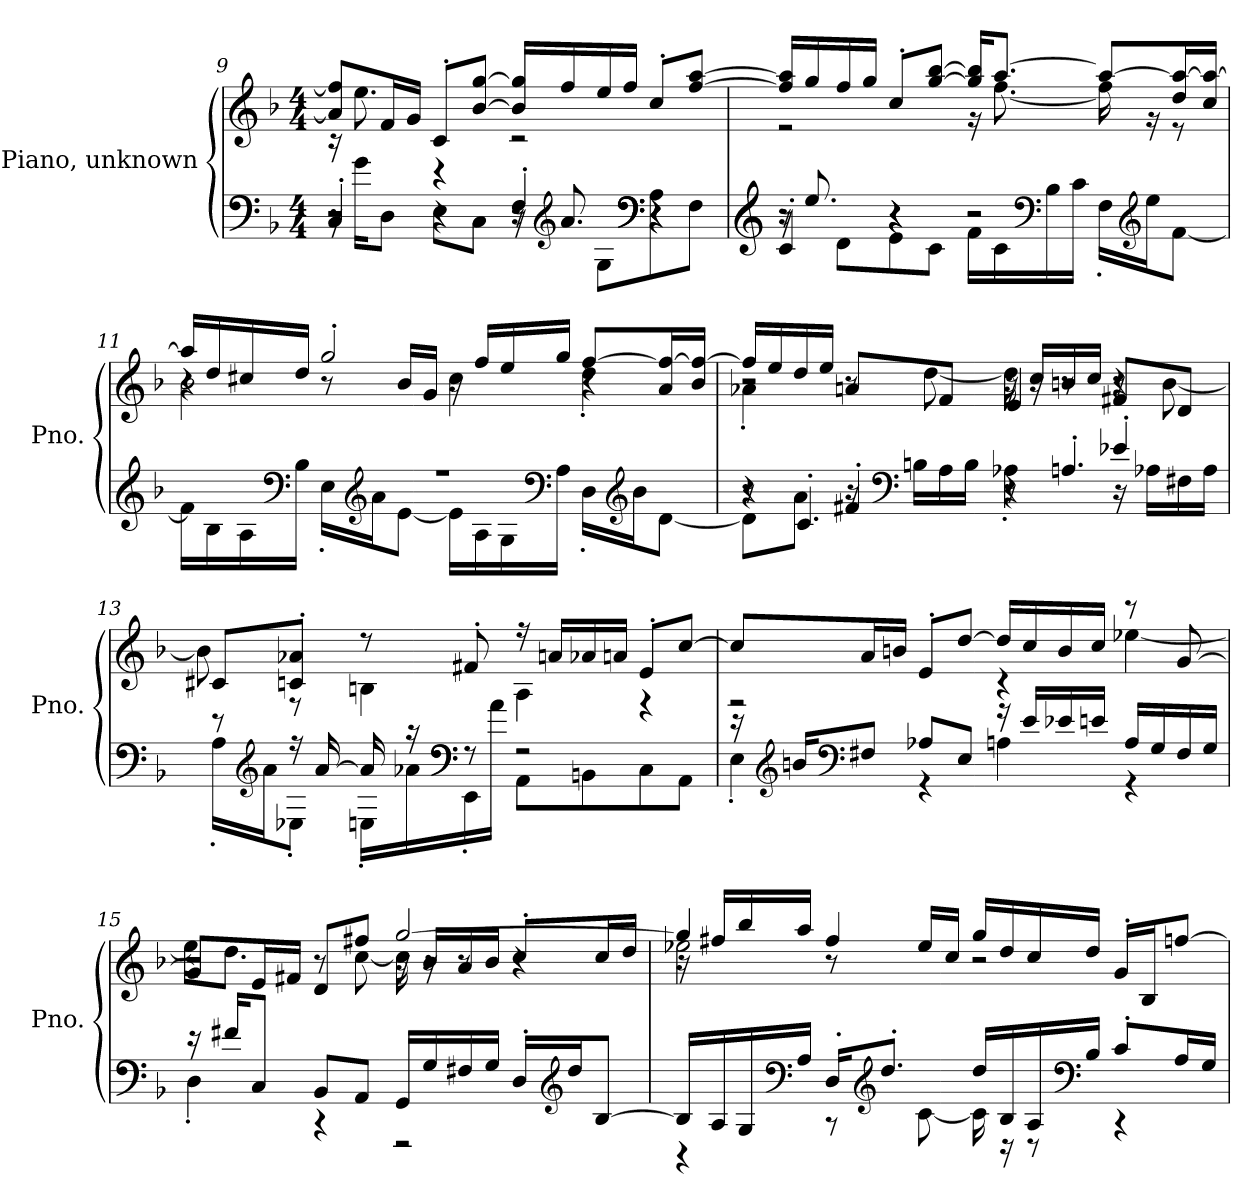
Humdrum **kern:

**kern	**kern
*part1	*part1
*staff2	*staff1
*I"Piano, unknown	*
*I'Pno.	*
!!LO:LB:g=z
*clefF4	*clefG2
*k[b-]	*k[b-]
*M4/4	*M4/4
=9	=9
*^	*^
*	*^	*	*
2r	16r	4C'/	8a/] 8ff/]L	16r
.	16g\KL	.	.	8.ee\
.	8D\J	.	16f/L	.
.	.	.	16g/JJ	.
.	8E\L	4r	8c'/L	4r
.	8C\J	.	[8b-/ [8gg/J	.
16r	8r	4F'/	16b-/] 16gg/]LL	2r
*clefG2	*	*	*	*
8.a/	.	.	16ff/	.
.	8G\L	.	16ee/	.
.	.	.	16ff/JJ	.
*clefF4	*	*	*	*
4r	8A\	4r	8cc'/L	.
.	8F\J	.	[8ff/ [8aa/J	.
=10	=10	=10	=10	=10
*clefG2	*	*	*	*
16r	8r	4c'/	16ff/] 16aa/]LL	2r
8.ee/	.	.	16gg/	.
.	8d\L	.	16ff/	.
.	.	.	16gg/JJ	.
4r	8e\	4r	8cc'/L	.
.	8c\J	.	[8gg/ [8bb-/J	.
2r	16f\LL	2r	16gg/] 16bb-/]KL	16r
.	16c\	.	[8.aa/J	[8.ff\
*clefF4	*	*	*	*
.	16B-\	.	.	.
.	16c\JJ	.	.	.
.	16F'\LL	.	8aa/L_	16ff\]
*clefG2	*	*	*	*
.	16ee\J	.	.	16r
.	[8f\J	.	16dd/ 16aa/_L	8r
.	.	.	16cc/ 16aa/_JJ	.
*	*v	*v	*	*
!!LO:PB:g=z
=11	=11	=11	=11
*	*	*	*^
1r	16f\LL]	16aa/LL]	2b-\	4r
.	16B-\	16dd/	.	.
.	16A\	16cc#X/	.	.
*clefF4	*	*	*	*
.	16B-\JJ	16dd/JJ	.	.
.	16E'\LL	8r	.	2gg'/
*clefG2	*	*	*	*
.	16a\J	.	.	.
.	[8e\J	16b-/LL	.	.
.	.	16g/JJ	.	.
.	16e\LL]	16r	4cc#\	.
.	16A\	16ff/LL	.	.
.	16G\	16ee/	.	.
*clefF4	*	*	*	*
.	16A\JJ	16gg/JJ	.	.
.	16D'\LL	[8ff/L	4dd'\	4r
*clefG2	*	*	*	*
.	16b-\J	.	.	.
.	[8d\J	16a/ 16ff/_L	.	.
.	.	16b-/ 16ff/_JJ	.	.
!!LO:LB:g=z	!!	!!
=12	=12	=12	=12	=12
*	*^	*	*	*
4r	8d\L]	8r	16ff/LL]	4a-X'\	2r
.	.	.	16ee/	.	.
.	8a\J	4.c'/	16dd/	.	.
.	.	.	16ee/JJ	.	.
4f#X'/	16r	.	8an/L	8r	.
*clefF4	*	*	*	*	*
.	16Bn\LL	.	.	.	.
.	16A\	.	8f/J	[8dd\	.
.	16B\JJ	.	.	.	.
4r	4A-X'\	8r	16r	16dd\]	4e/
.	.	.	16cc/LL	16r	.
.	.	4.An'/	16bn/	8r	.
.	.	.	16cc/JJ	.	.
4e-X'/	16r	.	8f#X/L	8r	4r
.	16A-X\LL	.	.	.	.
.	16F#X\	.	8d/J	[8b\	.
.	16A-\JJ	.	.	.	.
*	*v	*v	*	*	*
*	*	*	*v	*v
!!LO:LB:g=z
=13	=13	=13	=13
8r	16A'\LL	8c#X/L	8b\]
*clefG2	*	*	*
.	16a\J	.	.
16r	8E-X'\J	8cn/' 8a-X/'J	8r
[16a/	.	.	.
16a/]	16En'\LL	8r	4Bn\
16r	16a-X\	.	.
*clefF4	*	*	*
8r	16EE'\	8f#X'/	.
.	16a-\JJ	.	.
2r	8AA\L	16r	4A\
.	.	16an/LL	.
.	8BBn\	16a-X/	.
.	.	16an/JJ	.
.	8C\	8e'/L	4r
.	8AA\J	[8cc/J	.
=14	=14	=14	=14
16r	4E'\	8cc/L]	2r
*clefG2	*	*	*
16bn/KL	.	.	.
*clefF4	*	*	*
8F#X/J	.	16a/L	.
.	.	16bn/JJ	.
8A-X/L	4r	8e'/L	.
8E/J	.	[8dd/J	.
16r	4An\	16dd/LL]	4r
16e/LL	.	16cc/	.
16e-X/	.	16b/	.
16en/JJ	.	16cc/JJ	.
16A/LL	4r	8r	[4ee-X\
16G/	.	.	.
16F#/	.	[8g/	.
16G/JJ	.	.	.
!!LO:LB:g=z
=15	=15	=15	=15
*	*	*	*^
16r	4D'\	8g/L]	16ee-\KL]	2r
16f#X/KL	.	.	8.dd\J	.
8C/J	.	16e/L	.	.
.	.	16f#X/JJ	.	.
8BB-/L	4r	8d/L	8r	.
8AA/J	.	8ff#X/J	[8cc\	.
16GG/LL	2r	16r	16cc\]	[2gg/
16G/	.	16b-/LL	16r	.
16F#X/	.	16a/	8r	.
16G/JJ	.	16b-/JJ	.	.
16D'/LL	.	8cc'/L	4r	.
*clefG2	*	*	*	*
16dd/J	.	.	.	.
[8B-/J	.	16cc/L	.	.
.	.	16dd/JJ	.	.
=16	=16	=16	=16	=16
16B-/LL]	4r	16r	2ee-X\	4gg/]
16A/	.	16ff#X/LL	.	.
16G/	.	16bb-/	.	.
*clefF4	*	*	*	*
16A/JJ	.	16aa/JJ	.	.
16D'/KL	8r	8r	.	4ff#/
*clefG2	*	*	*	*
8.dd'/J	.	.	.	.
.	[8c\	16ee-/LL	.	.
.	.	16cc/JJ	.	.
16dd/LL	16c\]	16gg/LL	2r	2r
16B-/	16r	16dd/	.	.
16A/	8r	16cc/	.	.
*clefF4	*	*	*	*
16B-/JJ	.	16dd/JJ	.	.
8c'/L	4r	16g'/LL	.	.
.	.	16B-/J	.	.
16A/L	.	[8ffn/J	.	.
16G/JJ	.	.	.	.
*v	*v	*	*	*
*	*v	*v	*v
=	=
*-	*-
